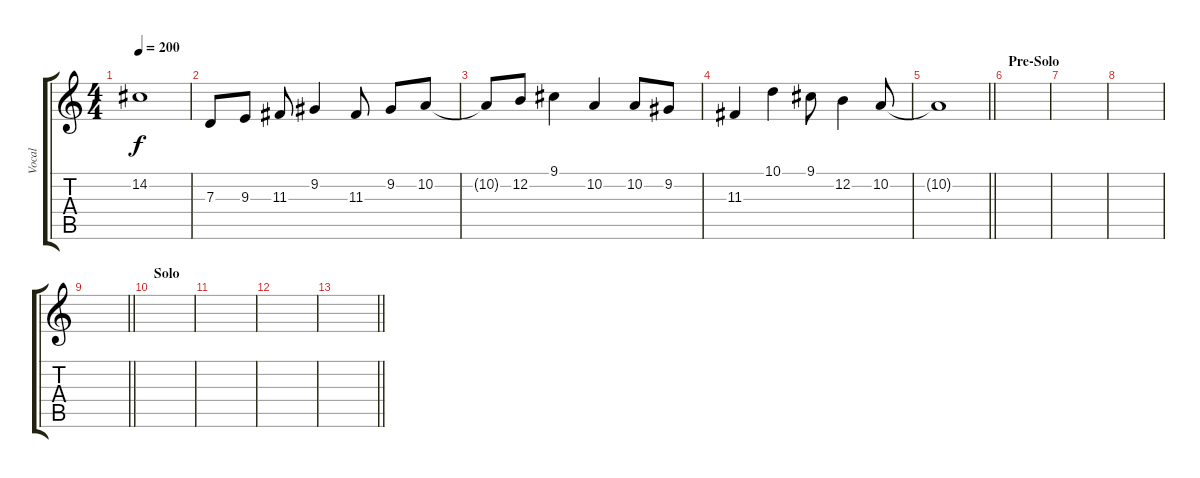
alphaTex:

\track ("Vocal" "Vocal") {instrument violin}
\staff {score tabs}
\tuning (E4 B3 G3 D3 A2 E2) {hide}
\ts (4 4)
\tempo 200
\clef g2
\ks c
14.2{t}.1{dy f} |
7.3.8 9.3.8 11.3.8 9.2.4 11.3.8 9.2.8 10.2.8 |
10.2{t}.8 12.2.8 9.1.4 10.2.4 10.2.8 9.2.8 |
11.3.4 10.1.4 9.1.8 12.2.4 10.2.8 |
\barLineRight lightlight
10.2{t}.1 |
\section ("" "Pre-Solo")
|
|
|
\barLineRight lightlight
|
\section ("" "Solo")
|
|
|
\barLineRight lightlight
